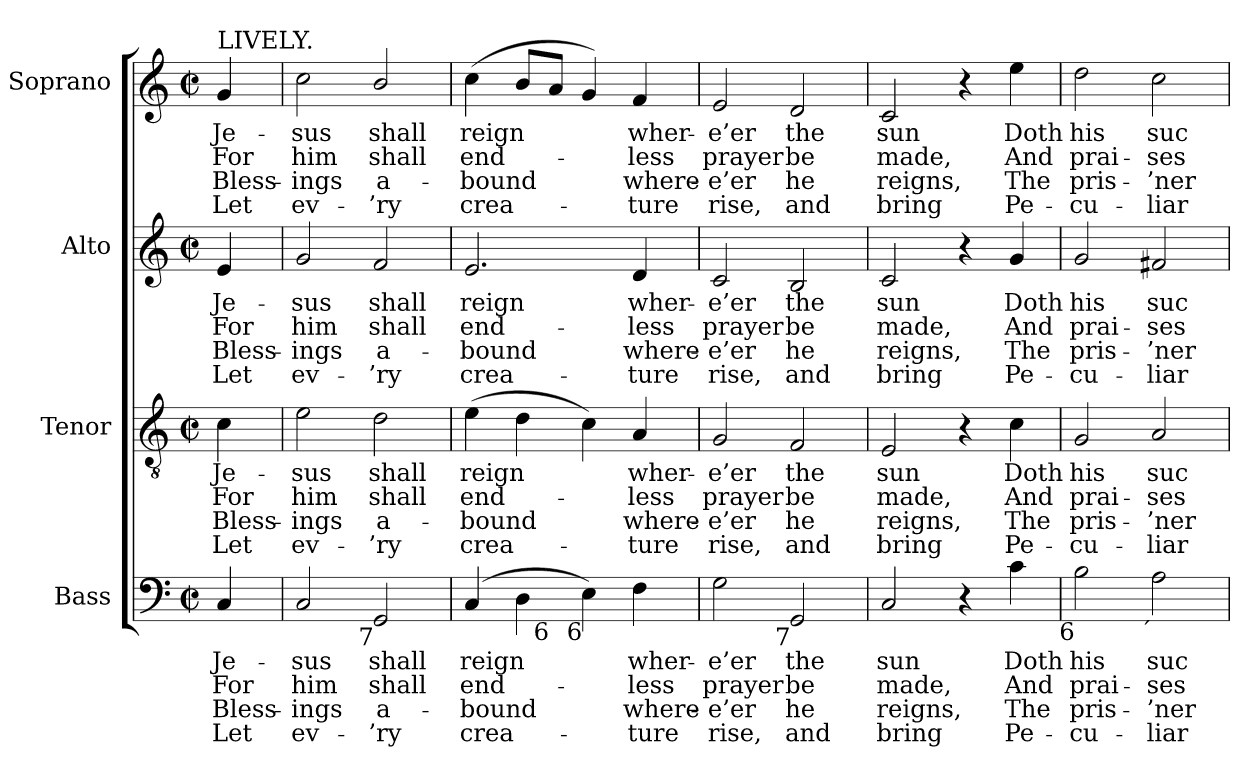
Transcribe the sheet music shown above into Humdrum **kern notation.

**kern	**text	**text	**text	**text	**kern	**text	**text	**text	**text	**kern	**text	**text	**text	**text	**kern	**text	**text	**text	**text
*part4	*part4	*part4	*part4	*part4	*part3	*part3	*part3	*part3	*part3	*part2	*part2	*part2	*part2	*part2	*part1	*part1	*part1	*part1	*part1
*staff4	*staff4	*staff4	*staff4	*staff4	*staff3	*staff3	*staff3	*staff3	*staff3	*staff2	*staff2	*staff2	*staff2	*staff2	*staff1	*staff1	*staff1	*staff1	*staff1
*I"Bass	*	*	*	*	*I"Tenor	*	*	*	*	*I"Alto	*	*	*	*	*I"Soprano	*	*	*	*
*I'B.	*	*	*	*	*I'T.	*	*	*	*	*I'A.	*	*	*	*	*I'S.	*	*	*	*
!!LO:PB:g=z
*clefF4	*	*	*	*	*clefGv2	*	*	*	*	*clefG2	*	*	*	*	*clefG2	*	*	*	*
*	*	*	*	*	*ITrd7c12	*	*	*	*	*	*	*	*	*	*	*	*	*	*
*k[]	*	*	*	*	*k[]	*	*	*	*	*k[]	*	*	*	*	*k[]	*	*	*	*
*C:	*	*	*	*	*C:	*	*	*	*	*C:	*	*	*	*	*C:	*	*	*	*
*M2/2	*	*	*	*	*M2/2	*	*	*	*	*M2/2	*	*	*	*	*M2/2	*	*	*	*
*met(c|)	*	*	*	*	*met(c|)	*	*	*	*	*met(c|)	*	*	*	*	*met(c|)	*	*	*	*
=	=	=	=	=	=	=	=	=	=	=	=	=	=	=	=	=	=	=	=
!	!LO:LY:b:color=#000000	!LO:LY:b:color=#000000	!LO:LY:b:color=#000000	!LO:LY:b:color=#000000	!	!	!	!	!	!	!	!	!	!	!	!	!	!	!
!	!	!	!	!	!	!LO:LY:b:color=#000000	!LO:LY:b:color=#000000	!LO:LY:b:color=#000000	!LO:LY:b:color=#000000	!	!	!	!	!	!	!	!	!	!
!	!	!	!	!	!	!	!	!	!	!	!LO:LY:b:color=#000000	!LO:LY:b:color=#000000	!LO:LY:b:color=#000000	!LO:LY:b:color=#000000	!	!	!	!	!
!	!	!	!	!	!	!	!	!	!	!	!	!	!	!	!LO:TX:a:t=LIVELY.	!	!	!	!
!	!	!	!	!	!	!	!	!	!	!	!	!	!	!	!	!LO:LY:b:color=#000000	!LO:LY:b:color=#000000	!LO:LY:b:color=#000000	!LO:LY:b:color=#000000
4Ci/	Je-	For	Bless-	-Let	4Ci\	Je-	For	Bless-	-Let	4ei/	Je-	For	Bless-	-Let	4gi/	Je-	For	Bless-	-Let
=1	=1	=1	=1	=1	=1	=1	=1	=1	=1	=1	=1	=1	=1	=1	=1	=1	=1	=1	=1
!	!LO:LY:b:color=#000000	!LO:LY:b:color=#000000	!LO:LY:b:color=#000000	!LO:LY:b:color=#000000	!	!	!	!	!	!	!	!	!	!	!	!	!	!	!
!	!	!	!	!	!	!LO:LY:b:color=#000000	!LO:LY:b:color=#000000	!LO:LY:b:color=#000000	!LO:LY:b:color=#000000	!	!	!	!	!	!	!	!	!	!
!	!	!	!	!	!	!	!	!	!	!	!LO:LY:b:color=#000000	!LO:LY:b:color=#000000	!LO:LY:b:color=#000000	!LO:LY:b:color=#000000	!	!	!	!	!
!	!	!	!	!	!	!	!	!	!	!	!	!	!	!	!	!LO:LY:b:color=#000000	!LO:LY:b:color=#000000	!LO:LY:b:color=#000000	!LO:LY:b:color=#000000
2Ci/	-sus	him	ings	ev-	2Ei\	-sus	him	ings	ev-	2gi/	-sus	him	ings	ev-	2cci\	-sus	him	ings	ev-
!	!LO:LY:b:color=#000000	!LO:LY:b:color=#000000	!LO:LY:b:color=#000000	!LO:LY:b:color=#000000	!	!	!	!	!	!	!	!	!	!	!	!	!	!	!
!	!	!	!	!	!	!LO:LY:b:color=#000000	!LO:LY:b:color=#000000	!LO:LY:b:color=#000000	!LO:LY:b:color=#000000	!	!	!	!	!	!	!	!	!	!
!	!	!	!	!	!	!	!	!	!	!	!LO:LY:b:color=#000000	!LO:LY:b:color=#000000	!LO:LY:b:color=#000000	!LO:LY:b:color=#000000	!	!	!	!	!
!LO:TX:b:rj:t=7	!	!	!	!	!	!	!	!	!	!	!	!	!	!	!	!	!	!	!
!	!	!	!	!	!	!	!	!	!	!	!	!	!	!	!	!LO:LY:b:color=#000000	!LO:LY:b:color=#000000	!LO:LY:b:color=#000000	!LO:LY:b:color=#000000
2GGi/	shall	shall	-a-	-’ry	2Di\	shall	shall	-a-	-’ry	2fi/	shall	shall	-a-	-’ry	2bi/	shall	shall	-a-	-’ry
=2	=2	=2	=2	=2	=2	=2	=2	=2	=2	=2	=2	=2	=2	=2	=2	=2	=2	=2	=2
!	!LO:LY:b:color=#000000	!LO:LY:b:color=#000000	!LO:LY:b:color=#000000	!LO:LY:b:color=#000000	!	!	!	!	!	!	!	!	!	!	!	!	!	!	!
!	!	!	!	!	!	!LO:LY:b:color=#000000	!LO:LY:b:color=#000000	!LO:LY:b:color=#000000	!LO:LY:b:color=#000000	!	!	!	!	!	!	!	!	!	!
!	!	!	!	!	!	!	!	!	!	!	!LO:LY:b:color=#000000	!LO:LY:b:color=#000000	!LO:LY:b:color=#000000	!LO:LY:b:color=#000000	!	!	!	!	!
!	!	!	!	!	!	!	!	!	!	!	!	!	!	!	!	!LO:LY:b:color=#000000	!LO:LY:b:color=#000000	!LO:LY:b:color=#000000	!LO:LY:b:color=#000000
*^	*	*	*	*	*	*	*	*	*	*	*	*	*	*	*	*	*	*	*
(4Ci/	4.ryy	reign	end-	bound	crea-	(4Ei\	reign	end-	bound	crea-	2.ei/	reign	end-	bound	crea-	(4cci\	reign	end-	bound	crea-
4Di\	.	.	.	.	.	4Di\	.	.	.	.	.	.	.	.	.	8bi/L	.	.	.	.
!	!LO:TX:b:rj:t=6	!	!	!	!	!	!	!	!	!	!	!	!	!	!	!	!	!	!	!
.	2ryy	.	.	.	.	.	.	.	.	.	.	.	.	.	.	8ai/J	.	.	.	.
!LO:TX:b:rj:t=6	!	!	!	!	!	!	!	!	!	!	!	!	!	!	!	!	!	!	!	!
4Ei\)	.	.	.	.	.	4Ci\)	.	.	.	.	.	.	.	.	.	4gi/)	.	.	.	.
!	!	!LO:LY:b:color=#000000	!LO:LY:b:color=#000000	!LO:LY:b:color=#000000	!LO:LY:b:color=#000000	!	!	!	!	!	!	!	!	!	!	!	!	!	!	!
!	!	!	!	!	!	!	!LO:LY:b:color=#000000	!LO:LY:b:color=#000000	!LO:LY:b:color=#000000	!LO:LY:b:color=#000000	!	!	!	!	!	!	!	!	!	!
!	!	!	!	!	!	!	!	!	!	!	!	!LO:LY:b:color=#000000	!LO:LY:b:color=#000000	!LO:LY:b:color=#000000	!LO:LY:b:color=#000000	!	!	!	!	!
!	!	!	!	!	!	!	!	!	!	!	!	!	!	!	!	!	!LO:LY:b:color=#000000	!LO:LY:b:color=#000000	!LO:LY:b:color=#000000	!LO:LY:b:color=#000000
4Fi\	.	wher-	-less	-where-	-ture	4AAi/	wher-	-less	-where-	-ture	4di/	wher-	-less	-where-	-ture	4fi/	wher-	-less	-where-	-ture
.	8ryy	.	.	.	.	.	.	.	.	.	.	.	.	.	.	.	.	.	.	.
*v	*v	*	*	*	*	*	*	*	*	*	*	*	*	*	*	*	*	*	*	*
=3	=3	=3	=3	=3	=3	=3	=3	=3	=3	=3	=3	=3	=3	=3	=3	=3	=3	=3	=3
*^	*	*	*	*	*	*	*	*	*	*	*	*	*	*	*	*	*	*	*
!	!	!LO:LY:b:color=#000000	!LO:LY:b:color=#000000	!LO:LY:b:color=#000000	!LO:LY:b:color=#000000	!	!	!	!	!	!	!	!	!	!	!	!	!	!	!
*v	*v	*	*	*	*	*	*	*	*	*	*	*	*	*	*	*	*	*	*	*
*^	*	*	*	*	*	*	*	*	*	*	*	*	*	*	*	*	*	*	*
!	!	!	!	!	!	!	!LO:LY:b:color=#000000	!LO:LY:b:color=#000000	!LO:LY:b:color=#000000	!LO:LY:b:color=#000000	!	!	!	!	!	!	!	!	!	!
*v	*v	*	*	*	*	*	*	*	*	*	*	*	*	*	*	*	*	*	*	*
*^	*	*	*	*	*	*	*	*	*	*	*	*	*	*	*	*	*	*	*
!	!	!	!	!	!	!	!	!	!	!	!	!LO:LY:b:color=#000000	!LO:LY:b:color=#000000	!LO:LY:b:color=#000000	!LO:LY:b:color=#000000	!	!	!	!	!
*v	*v	*	*	*	*	*	*	*	*	*	*	*	*	*	*	*	*	*	*	*
*^	*	*	*	*	*	*	*	*	*	*	*	*	*	*	*	*	*	*	*
!LO:TX:b:rj:t=6	!	!	!	!	!	!	!	!	!	!	!	!	!	!	!	!	!	!	!	!
!LO:TX:t=4	!	!	!	!	!	!	!	!	!	!	!	!	!	!	!	!	!	!	!	!
!	!	!	!	!	!	!	!	!	!	!	!	!	!	!	!	!	!LO:LY:b:color=#000000	!LO:LY:b:color=#000000	!LO:LY:b:color=#000000	!LO:LY:b:color=#000000
*v	*v	*	*	*	*	*	*	*	*	*	*	*	*	*	*	*	*	*	*	*
2Gi\	-e’er	prayer	e’er	rise,	2GGi/	-e’er	prayer	e’er	rise,	2ci/	-e’er	prayer	e’er	rise,	2ei/	-e’er	prayer	e’er	rise,
!	!LO:LY:b:color=#000000	!LO:LY:b:color=#000000	!LO:LY:b:color=#000000	!LO:LY:b:color=#000000	!	!	!	!	!	!	!	!	!	!	!	!	!	!	!
!	!	!	!	!	!	!LO:LY:b:color=#000000	!LO:LY:b:color=#000000	!LO:LY:b:color=#000000	!LO:LY:b:color=#000000	!	!	!	!	!	!	!	!	!	!
!	!	!	!	!	!	!	!	!	!	!	!LO:LY:b:color=#000000	!LO:LY:b:color=#000000	!LO:LY:b:color=#000000	!LO:LY:b:color=#000000	!	!	!	!	!
!LO:TX:b:rj:t=7	!	!	!	!	!	!	!	!	!	!	!	!	!	!	!	!	!	!	!
!	!	!	!	!	!	!	!	!	!	!	!	!	!	!	!	!LO:LY:b:color=#000000	!LO:LY:b:color=#000000	!LO:LY:b:color=#000000	!LO:LY:b:color=#000000
2GGi/	the	be	he	and	2FFi/	the	be	he	and	2Bi/	the	be	he	and	2di/	the	be	he	and
=4	=4	=4	=4	=4	=4	=4	=4	=4	=4	=4	=4	=4	=4	=4	=4	=4	=4	=4	=4
!	!LO:LY:b:color=#000000	!LO:LY:b:color=#000000	!LO:LY:b:color=#000000	!LO:LY:b:color=#000000	!	!	!	!	!	!	!	!	!	!	!	!	!	!	!
!	!	!	!	!	!	!LO:LY:b:color=#000000	!LO:LY:b:color=#000000	!LO:LY:b:color=#000000	!LO:LY:b:color=#000000	!	!	!	!	!	!	!	!	!	!
!	!	!	!	!	!	!	!	!	!	!	!LO:LY:b:color=#000000	!LO:LY:b:color=#000000	!LO:LY:b:color=#000000	!LO:LY:b:color=#000000	!	!	!	!	!
!	!	!	!	!	!	!	!	!	!	!	!	!	!	!	!	!LO:LY:b:color=#000000	!LO:LY:b:color=#000000	!LO:LY:b:color=#000000	!LO:LY:b:color=#000000
2Ci/	sun	made,	reigns,	bring	2EEi/	sun	made,	reigns,	bring	2ci/	sun	made,	reigns,	bring	2ci/	sun	made,	reigns,	bring
4r	.	.	.	.	4r	.	.	.	.	4r	.	.	.	.	4r	.	.	.	.
!	!LO:LY:b:color=#000000	!LO:LY:b:color=#000000	!LO:LY:b:color=#000000	!LO:LY:b:color=#000000	!	!	!	!	!	!	!	!	!	!	!	!	!	!	!
!	!	!	!	!	!	!LO:LY:b:color=#000000	!LO:LY:b:color=#000000	!LO:LY:b:color=#000000	!LO:LY:b:color=#000000	!	!	!	!	!	!	!	!	!	!
!	!	!	!	!	!	!	!	!	!	!	!LO:LY:b:color=#000000	!LO:LY:b:color=#000000	!LO:LY:b:color=#000000	!LO:LY:b:color=#000000	!	!	!	!	!
!	!	!	!	!	!	!	!	!	!	!	!	!	!	!	!	!LO:LY:b:color=#000000	!LO:LY:b:color=#000000	!LO:LY:b:color=#000000	!LO:LY:b:color=#000000
4ci\	Doth	And	The	Pe-	4Ci\	Doth	And	The	Pe-	4gi/	Doth	And	The	Pe-	4eei\	Doth	And	The	Pe-
=5	=5	=5	=5	=5	=5	=5	=5	=5	=5	=5	=5	=5	=5	=5	=5	=5	=5	=5	=5
!	!LO:LY:b:color=#000000	!LO:LY:b:color=#000000	!LO:LY:b:color=#000000	!LO:LY:b:color=#000000	!	!	!	!	!	!	!	!	!	!	!	!	!	!	!
!	!	!	!	!	!	!LO:LY:b:color=#000000	!LO:LY:b:color=#000000	!LO:LY:b:color=#000000	!LO:LY:b:color=#000000	!	!	!	!	!	!	!	!	!	!
!	!	!	!	!	!	!	!	!	!	!	!LO:LY:b:color=#000000	!LO:LY:b:color=#000000	!LO:LY:b:color=#000000	!LO:LY:b:color=#000000	!	!	!	!	!
!LO:TX:b:rj:t=6	!	!	!	!	!	!	!	!	!	!	!	!	!	!	!	!	!	!	!
!	!	!	!	!	!	!	!	!	!	!	!	!	!	!	!	!LO:LY:b:color=#000000	!LO:LY:b:color=#000000	!LO:LY:b:color=#000000	!LO:LY:b:color=#000000
2Bi\	his	prai-	-pris-	-cu-	2GGi/	his	prai-	-pris-	-cu-	2gi/	his	prai-	-pris-	-cu-	2ddi\	his	prai-	-pris-	-cu-
!	!LO:LY:b:color=#000000	!LO:LY:b:color=#000000	!LO:LY:b:color=#000000	!LO:LY:b:color=#000000	!	!	!	!	!	!	!	!	!	!	!	!	!	!	!
!	!	!	!	!	!	!LO:LY:b:color=#000000	!LO:LY:b:color=#000000	!LO:LY:b:color=#000000	!LO:LY:b:color=#000000	!	!	!	!	!	!	!	!	!	!
!	!	!	!	!	!	!	!	!	!	!	!LO:LY:b:color=#000000	!LO:LY:b:color=#000000	!LO:LY:b:color=#000000	!LO:LY:b:color=#000000	!	!	!	!	!
!LO:TX:b:rj:t=´	!	!	!	!	!	!	!	!	!	!	!	!	!	!	!	!	!	!	!
!	!	!	!	!	!	!	!	!	!	!	!	!	!	!	!	!LO:LY:b:color=#000000	!LO:LY:b:color=#000000	!LO:LY:b:color=#000000	!LO:LY:b:color=#000000
2Ai\	suc-	-ses	-’ner	liar	2AAi/	suc-	-ses	-’ner	liar	2f#Xi/	suc-	-ses	-’ner	liar	2cci\	suc-	-ses	-’ner	liar
=	=	=	=	=	=	=	=	=	=	=	=	=	=	=	=	=	=	=	=
*-	*-	*-	*-	*-	*-	*-	*-	*-	*-	*-	*-	*-	*-	*-	*-	*-	*-	*-	*-
